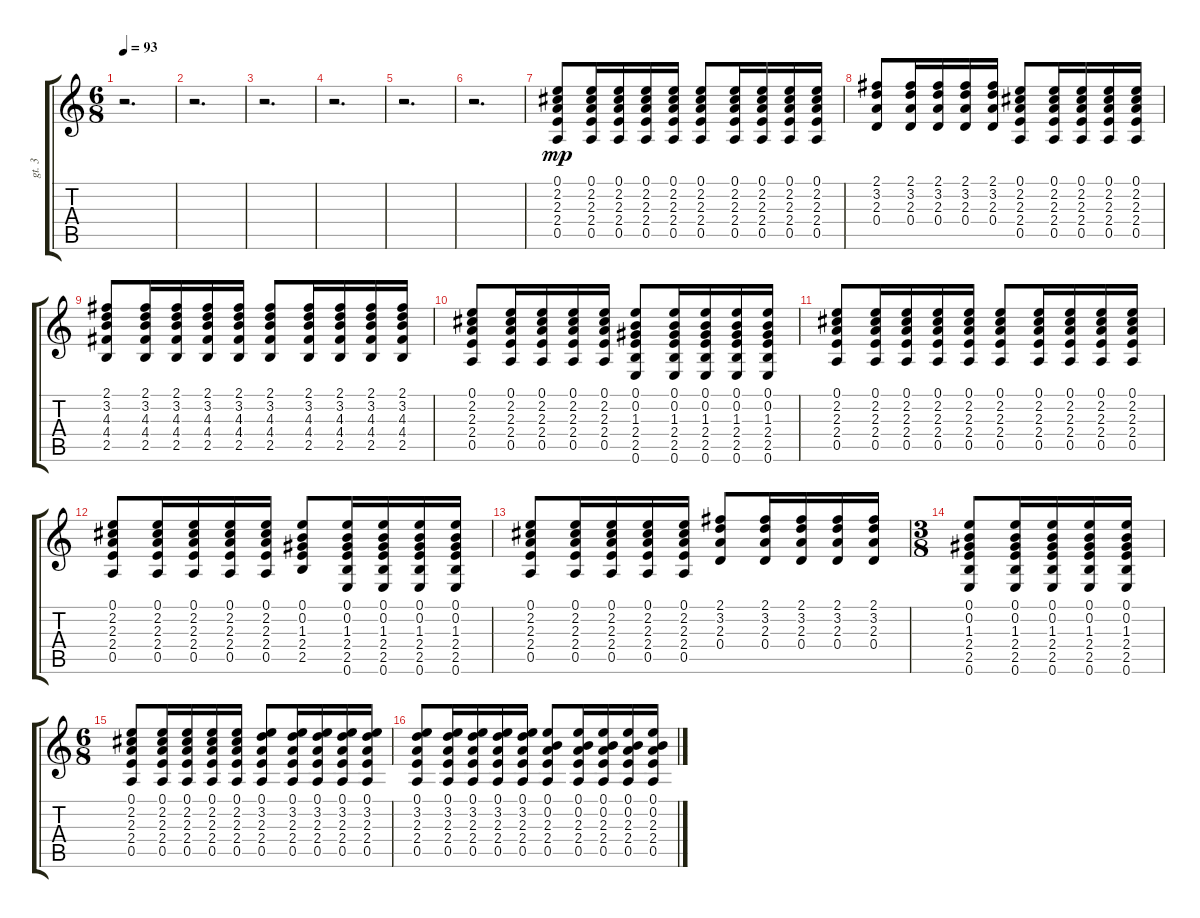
\track ("gt. 3" "gt. 3") {instrument acousticguitarsteel}
\staff {score tabs}
\tuning (E4 B3 G3 D3 A2 E2) {hide}
\ts (6 8)
\tempo 93
\clef g2
\ks c
r.2{d dy mp} |
r.2{d} |
r.2{d} |
r.2{d} |
r.2{d} |
r.2{d} |
(0.1 2.2 2.3 2.4 0.5).8 (0.1 2.2 2.3 2.4 0.5).16 (0.1 2.2 2.3 2.4 0.5).16 (0.1 2.2 2.3 2.4 0.5).16 (0.1 2.2 2.3 2.4 0.5).16 (0.1 2.2 2.3 2.4 0.5).8 (0.1 2.2 2.3 2.4 0.5).16 (0.1 2.2 2.3 2.4 0.5).16 (0.1 2.2 2.3 2.4 0.5).16 (0.1 2.2 2.3 2.4 0.5).16 |
(2.1 3.2 2.3 0.4).8 (2.1 3.2 2.3 0.4).16 (2.1 3.2 2.3 0.4).16 (2.1 3.2 2.3 0.4).16 (2.1 3.2 2.3 0.4).16 (0.1 2.2 2.3 2.4 0.5).8 (0.1 2.2 2.3 2.4 0.5).16 (0.1 2.2 2.3 2.4 0.5).16 (0.1 2.2 2.3 2.4 0.5).16 (0.1 2.2 2.3 2.4 0.5).16 |
(2.1 3.2 4.3 4.4 2.5).8 (2.1 3.2 4.3 4.4 2.5).16 (2.1 3.2 4.3 4.4 2.5).16 (2.1 3.2 4.3 4.4 2.5).16 (2.1 3.2 4.3 4.4 2.5).16 (2.1 3.2 4.3 4.4 2.5).8 (2.1 3.2 4.3 4.4 2.5).16 (2.1 3.2 4.3 4.4 2.5).16 (2.1 3.2 4.3 4.4 2.5).16 (2.1 3.2 4.3 4.4 2.5).16 |
(0.1 2.2 2.3 2.4 0.5).8 (0.1 2.2 2.3 2.4 0.5).16 (0.1 2.2 2.3 2.4 0.5).16 (0.1 2.2 2.3 2.4 0.5).16 (0.1 2.2 2.3 2.4 0.5).16 (0.1 0.2 1.3 2.4 2.5 0.6).8 (0.1 0.2 1.3 2.4 2.5 0.6).16 (0.1 0.2 1.3 2.4 2.5 0.6).16 (0.1 0.2 1.3 2.4 2.5 0.6).16 (0.1 0.2 1.3 2.4 2.5 0.6).16 |
(0.1 2.2 2.3 2.4 0.5).8 (0.1 2.2 2.3 2.4 0.5).16 (0.1 2.2 2.3 2.4 0.5).16 (0.1 2.2 2.3 2.4 0.5).16 (0.1 2.2 2.3 2.4 0.5).16 (0.1 2.2 2.3 2.4 0.5).8 (0.1 2.2 2.3 2.4 0.5).16 (0.1 2.2 2.3 2.4 0.5).16 (0.1 2.2 2.3 2.4 0.5).16 (0.1 2.2 2.3 2.4 0.5).16 |
(0.1 2.2 2.3 2.4 0.5).8 (0.1 2.2 2.3 2.4 0.5).16 (0.1 2.2 2.3 2.4 0.5).16 (0.1 2.2 2.3 2.4 0.5).16 (0.1 2.2 2.3 2.4 0.5).16 (0.1 0.2 1.3 2.4 2.5).8 (0.1 0.2 1.3 2.4 2.5 0.6).16 (0.1 0.2 1.3 2.4 2.5 0.6).16 (0.1 0.2 1.3 2.4 2.5 0.6).16 (0.1 0.2 1.3 2.4 2.5 0.6).16 |
(0.1 2.2 2.3 2.4 0.5).8 (0.1 2.2 2.3 2.4 0.5).16 (0.1 2.2 2.3 2.4 0.5).16 (0.1 2.2 2.3 2.4 0.5).16 (0.1 2.2 2.3 2.4 0.5).16 (2.1 3.2 2.3 0.4).8 (2.1 3.2 2.3 0.4).16 (2.1 3.2 2.3 0.4).16 (2.1 3.2 2.3 0.4).16 (2.1 3.2 2.3 0.4).16 |
\ts (3 8)
(0.1 0.2 1.3 2.4 2.5 0.6).8 (0.1 0.2 1.3 2.4 2.5 0.6).16 (0.1 0.2 1.3 2.4 2.5 0.6).16 (0.1 0.2 1.3 2.4 2.5 0.6).16 (0.1 0.2 1.3 2.4 2.5 0.6).16 |
\ts (6 8)
(0.1 2.2 2.3 2.4 0.5).8 (0.1 2.2 2.3 2.4 0.5).16 (0.1 2.2 2.3 2.4 0.5).16 (0.1 2.2 2.3 2.4 0.5).16 (0.1 2.2 2.3 2.4 0.5).16 (0.1 3.2 2.3 2.4 0.5).8 (0.1 3.2 2.3 2.4 0.5).16 (0.1 3.2 2.3 2.4 0.5).16 (0.1 3.2 2.3 2.4 0.5).16 (0.1 3.2 2.3 2.4 0.5).16 |
(0.1 3.2 2.3 2.4 0.5).8 (0.1 3.2 2.3 2.4 0.5).16 (0.1 3.2 2.3 2.4 0.5).16 (0.1 3.2 2.3 2.4 0.5).16 (0.1 3.2 2.3 2.4 0.5).16 (0.1 0.2 2.3 2.4 0.5).8 (0.1 0.2 2.3 2.4 0.5).16 (0.1 0.2 2.3 2.4 0.5).16 (0.1 0.2 2.3 2.4 0.5).16 (0.1 0.2 2.3 2.4 0.5).16
